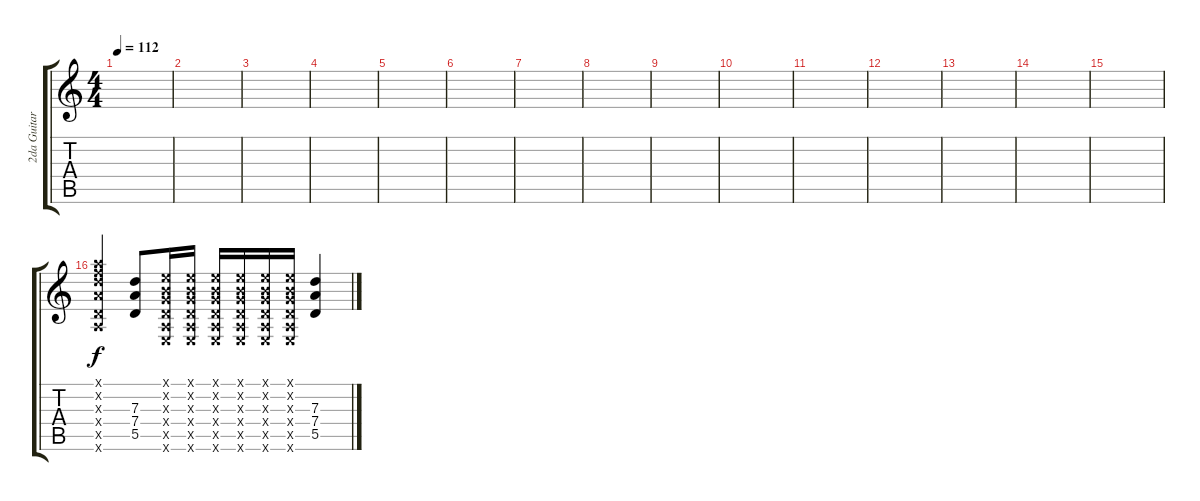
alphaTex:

\track ("2da Guitarra" "2da Guitar") {instrument electricguitarclean}
\staff {score tabs}
\tuning (E4 B3 G3 D3 A2 E2) {hide}
\ts (4 4)
\tempo 112
\clef g2
\ks c
|
|
|
|
|
|
|
|
|
|
|
|
|
|
|
(5.1{x} 6.2{x} 7.3{x} 7.4{x} 5.5{x} 5.6{x}).4 (7.3 7.4 5.5).8 (0.1{x} 0.2{x} 0.3{x} 0.4{x} 0.5{x} 0.6{x}).16 (0.1{x} 0.2{x} 0.3{x} 0.4{x} 0.5{x} 0.6{x}).16 (0.1{x} 0.2{x} 0.3{x} 0.4{x} 0.5{x} 0.6{x}).16 (0.1{x} 0.2{x} 0.3{x} 0.4{x} 0.5{x} 0.6{x}).16 (0.1{x} 0.2{x} 0.3{x} 0.4{x} 0.5{x} 0.6{x}).16 (0.1{x} 0.2{x} 0.3{x} 0.4{x} 0.5{x} 0.6{x}).16 (7.3 7.4 5.5).4
